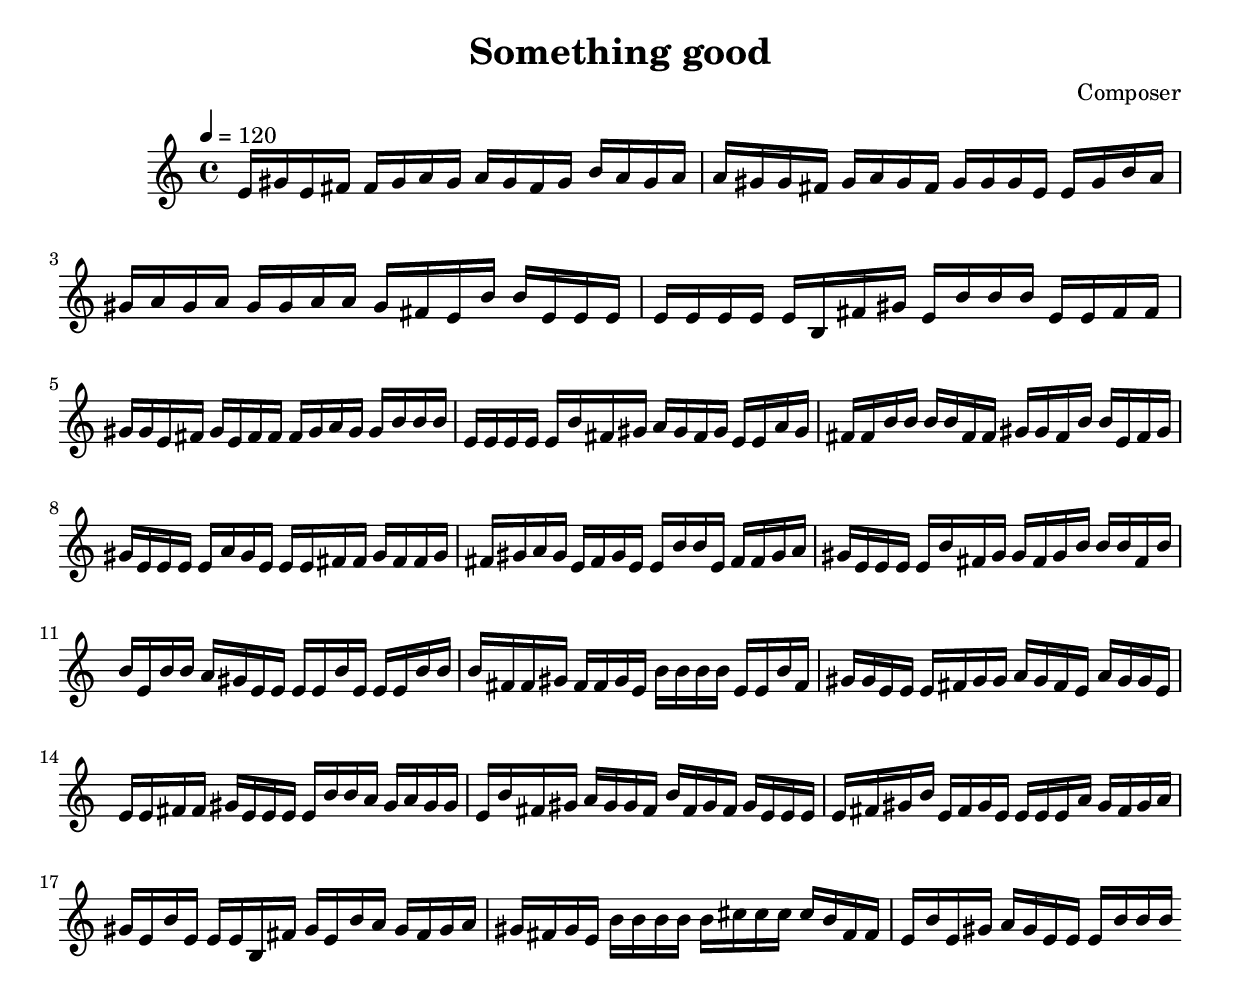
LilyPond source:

\version "2.18.2"

\header {
  title = "Something good"
  composer = "Composer"
}

\score
{
  \new Staff
  {
    \tempo 4=120
    \key c \major
    \clef treble
{ e'16 gis'16 e'16 fis'16 fis'16 gis'16 a'16 gis'16 a'16 gis'16 fis'16 gis'16 b'16 a'16 gis'16 a'16 a'16 gis'16 gis'16 fis'16 gis'16 a'16 gis'16 fis'16 gis'16 gis'16 gis'16 e'16 e'16 gis'16 b'16 a'16 gis'16 a'16 gis'16 a'16 gis'16 gis'16 a'16 a'16 gis'16 fis'16 e'16 b'16 b'16 e'16 e'16 e'16 e'16 e'16 e'16 e'16 e'16 b16 fis'16 gis'16 e'16 b'16 b'16 b'16 e'16 e'16 fis'16 fis'16 gis'16 gis'16 e'16 fis'16 gis'16 e'16 fis'16 fis'16 fis'16 gis'16 a'16 gis'16 gis'16 b'16 b'16 b'16 e'16 e'16 e'16 e'16 e'16 b'16 fis'16 gis'16 a'16 gis'16 fis'16 gis'16 e'16 e'16 a'16 gis'16 fis'16 fis'16 b'16 b'16 b'16 b'16 fis'16 fis'16 gis'16 gis'16 fis'16 b'16 b'16 e'16 fis'16 gis'16 gis'16 e'16 e'16 e'16 e'16 a'16 gis'16 e'16 e'16 e'16 fis'16 fis'16 gis'16 fis'16 fis'16 gis'16 fis'16 gis'16 a'16 gis'16 e'16 fis'16 gis'16 e'16 e'16 b'16 b'16 e'16 fis'16 fis'16 gis'16 a'16 gis'16 e'16 e'16 e'16 e'16 b'16 fis'16 gis'16 gis'16 fis'16 gis'16 b'16 b'16 b'16 fis'16 b'16 b'16 e'16 b'16 b'16 a'16 gis'16 e'16 e'16 e'16 e'16 b'16 e'16 e'16 e'16 b'16 b'16 b'16 fis'16 fis'16 gis'16 fis'16 fis'16 gis'16 e'16 b'16 b'16 b'16 b'16 e'16 e'16 b'16 fis'16 gis'16 gis'16 e'16 e'16 e'16 fis'16 gis'16 gis'16 a'16 gis'16 fis'16 e'16 a'16 gis'16 gis'16 e'16 e'16 e'16 fis'16 fis'16 gis'16 e'16 e'16 e'16 e'16 b'16 b'16 a'16 gis'16 a'16 gis'16 gis'16 e'16 b'16 fis'16 gis'16 a'16 gis'16 gis'16 fis'16 b'16 fis'16 gis'16 fis'16 gis'16 e'16 e'16 e'16 e'16 fis'16 gis'16 b'16 e'16 fis'16 gis'16 e'16 e'16 e'16 e'16 a'16 gis'16 fis'16 gis'16 a'16 gis'16 e'16 b'16 e'16 e'16 e'16 b16 fis'16 gis'16 e'16 b'16 a'16 gis'16 fis'16 gis'16 a'16 gis'16 fis'16 gis'16 e'16 b'16 b'16 b'16 b'16 b'16 cis''16 cis''16 cis''16 cis''16 b'16 fis'16 fis'16 e'16 b'16 e'16 gis'16 a'16 gis'16 e'16 e'16 e'16 b'16 b'16 b'16 } \\ 
  } % Staff


  \layout {
    \context { \RemoveEmptyStaffContext }
  }
  \midi { }
} % score